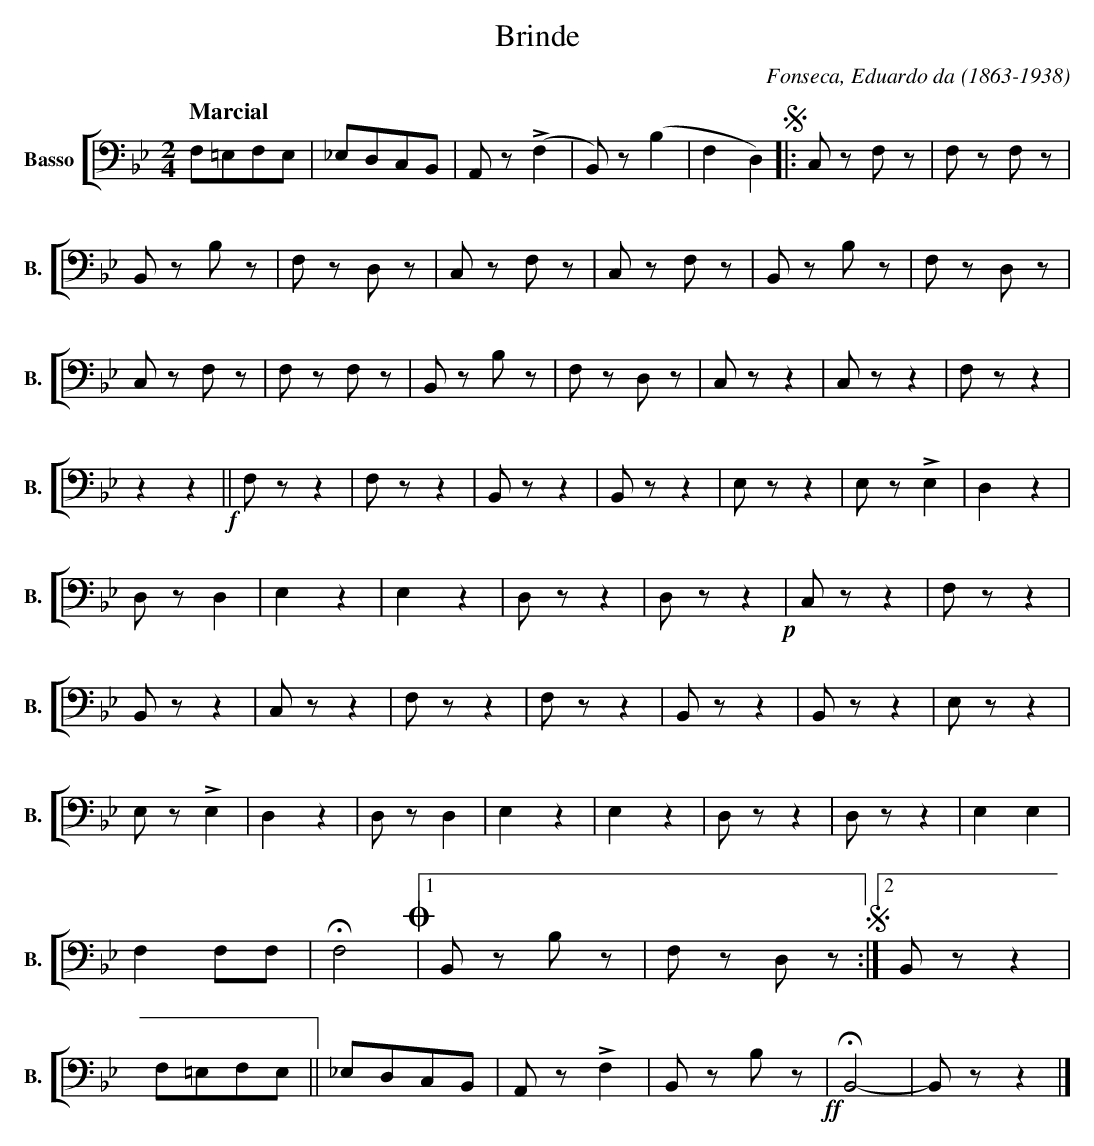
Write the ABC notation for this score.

X:1
T:Brinde
C:Fonseca, Eduardo da (1863-1938)
M:2/4
L:1/4
K:Bb
V: 6 clef=bass name="Basso" sname="B."
%%staves [ 6 ]
[Q:"Marcial"] F,/=E,/F,/E,/ | _E,/D,/C,/B,,/ | A,,/z/ !>!(F, | B,,/)z/ (B, | F,D,) !segno!|: \
   C,/z/ F,/z/ | F,/z/ F,/z/ | B,,/z/ B,/z/ |  F,/z/ D,/z/ | C,/z/  F,/z/ | C,/z/  F,/z/ | B,,/z/ B,/z/ | \
   F,/z/ D,/z/|C,/z/ F,/z/|F,/z/ F,/z/|B,,/z/ B,/z/|F,/z/ D,/z/|C,/z/z|C,/z/z|F,/z/z|zz!f!|| \
   F,/z/z | F,/z/z | B,,/z/z | B,,/z/z | E,/z/z | E,/z/!>!E, | D,z | D,/z/D, | E,z | E,z | D,/z/z | \
   D,/z/z!p! | C,/z/z | F,/z/z | B,,/z/z | C,/z/z | \
   F,/z/z | F,/z/z | B,,/z/z | B,,/z/z | E,/z/z | E,/z/!>!E, | D,z | D,/z/D, | E,z | E,z | D,/z/z | \
   D,/z/z|E,E,|F,F,/F,/|\
   !fermata!F,2!coda!|[1 B,,/z/ B,/z/|F,/z/ D,/z/ !segno!:|2 B,,/z/z | F,/=E,/F,/E,/ || \
   _E,/D,/C,/B,,/ | A,,/z/!>!F,|B,,/z/ B,/z/!ff!|!fermata!B,,2-|B,,/z/z |]
